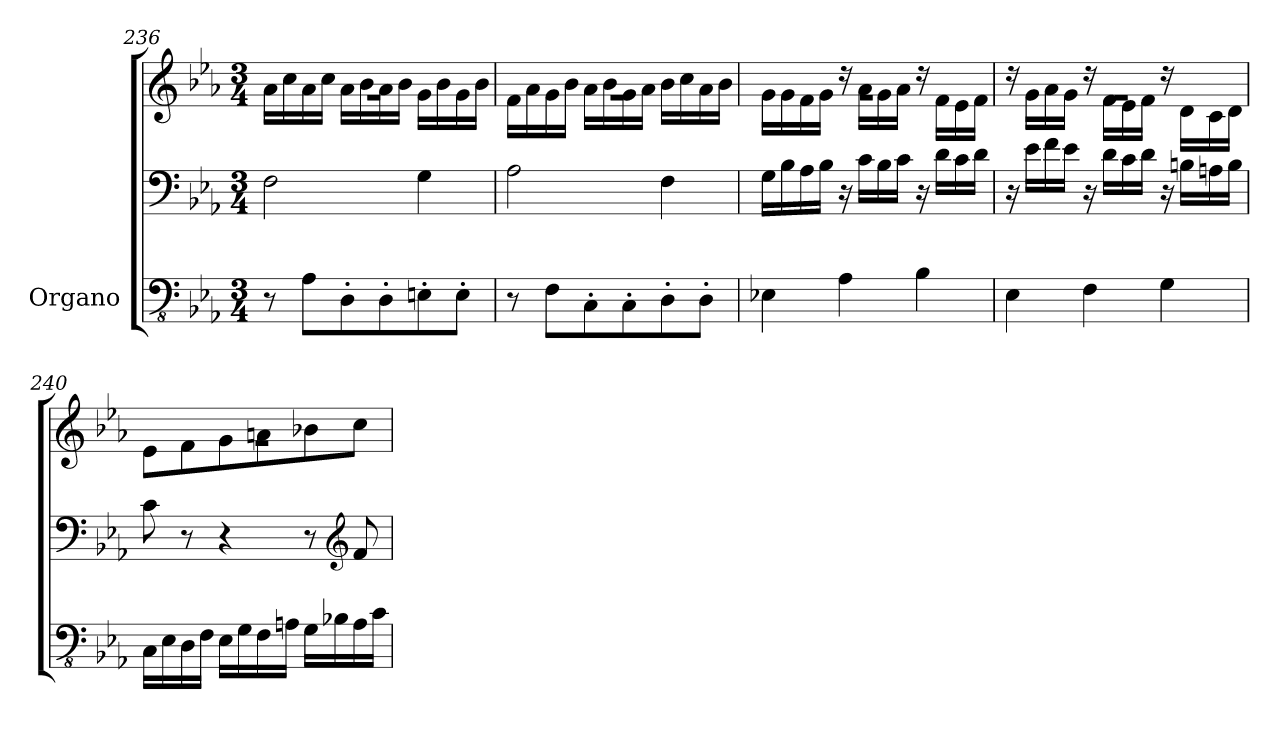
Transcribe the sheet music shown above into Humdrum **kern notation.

**kern	**kern	**kern
*part1	*part1	*part1
*staff3	*staff2	*staff1
*I"Organo	*	*
*clefFv4	*clefF4	*clefG2
*k[b-e-a-]	*k[b-e-a-]	*k[b-e-a-]
*M3/4	*M3/4	*M3/4
=236	=236	=236
*	*	*^
8r	2F\	2.rg	16a-\LL
.	.	.	16cc\
8AA-\L	.	.	16a-\
.	.	.	16cc\JJ
8DD'\	.	.	16a-\LL
.	.	.	16b-\
8DD'\	.	.	16a-\
.	.	.	16b-\JJ
8EEn'\	4G\	.	16g\LL
.	.	.	16b-\
8EE'\J	.	.	16g\
.	.	.	16b-\JJ
!!LO:PB:g=z	!!
=237	=237	=237	=237
8r	2A-\	2.rg	16f\LL
.	.	.	16a-\
8FF\L	.	.	16g\
.	.	.	16b-\JJ
8CC'\	.	.	16a-\LL
.	.	.	16b-\
8CC'\	.	.	16g\
.	.	.	16a-\JJ
8DD'\	4F\	.	16b-\LL
.	.	.	16cc\
8DD'\J	.	.	16a-\
.	.	.	16b-\JJ
=238	=238	=238	=238
4EE-X\	16G\LL	2.rg	16g\LL
.	16B-\	.	16g\
.	16A-\	.	16f\
.	16B-\JJ	.	16g\JJ
4AA-\	16r	.	16rdd
.	16c\LL	.	16a-\LL
.	16B-\	.	16g\
.	16c\JJ	.	16a-\JJ
4BB-\	16r	.	16rdd
.	16d\LL	.	16f\LL
.	16c\	.	16e-\
.	16d\JJ	.	16f\JJ
=239	=239	=239	=239
4EE-\	16r	2.rg	16rdd
.	16e-\LL	.	16g\LL
.	16f\	.	16a-\
.	16e-\JJ	.	16g\JJ
4FF\	16r	.	16rdd
.	16d\LL	.	16f\LL
.	16c\	.	16e-\
.	16d\JJ	.	16f\JJ
4GG\	16r	.	16rdd
.	16Bn\LL	.	16d\LL
.	16An\	.	16c\
.	16B\JJ	.	16d\JJ
=240	=240	=240	=240
16CC\LL	8c\	2.rg	8e-\L
16EE-\	.	.	.
16DD\	8r	.	8f\
16FF\JJ	.	.	.
16EE-\LL	4r	.	8g\
16GG\	.	.	.
16FF\	.	.	8an\
16AAn\JJ	.	.	.
16GG\LL	8r	.	8b-X\
16BB-X\	.	.	.
*	*clefG2	*	*
16AA\	8f/	.	8cc\J
16C\JJ	.	.	.
*	*	*v	*v
=	=	=
*-	*-	*-
